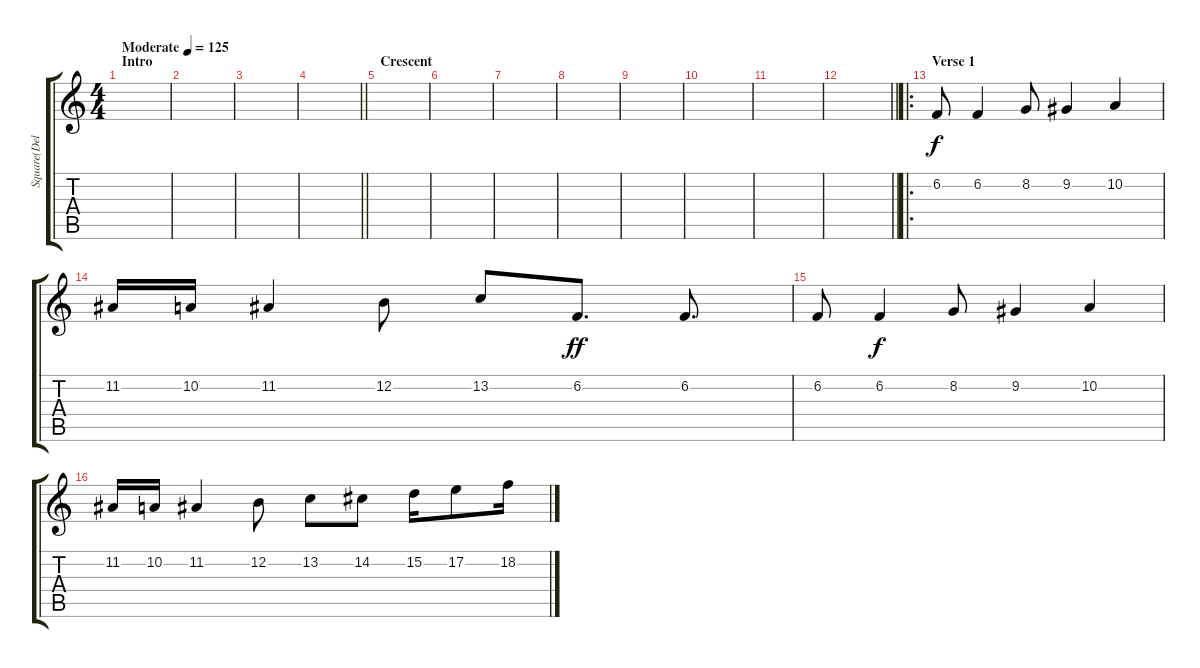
\track ("Square(Delay)" "Square(Del") {instrument stringensemble1}
\staff {score tabs}
\tuning (E4 B3 G3 D3 A2 E2) {hide}
\ts (4 4)
\section ("" "Intro")
\tempo (125 "Moderate")
\clef g2
\ks c
|
|
|
\barLineRight lightlight
|
\section ("" "Crescent")
|
|
|
|
|
|
|
\barLineRight lightlight
|
\ro
\section ("" "Verse 1")
6.2.8 6.2.4 8.2.8 9.2.4 10.2.4 |
11.2.16 10.2.16 11.2.4 12.2.8 13.2.8 6.2.8{d dy ff} 6.2.8{d} |
6.2.8 6.2.4{dy f} 8.2.8 9.2.4 10.2.4 |
11.2.16 10.2.16 11.2.4 12.2.8 13.2.8 14.2.8 15.2.16 17.2.8 18.2.16
